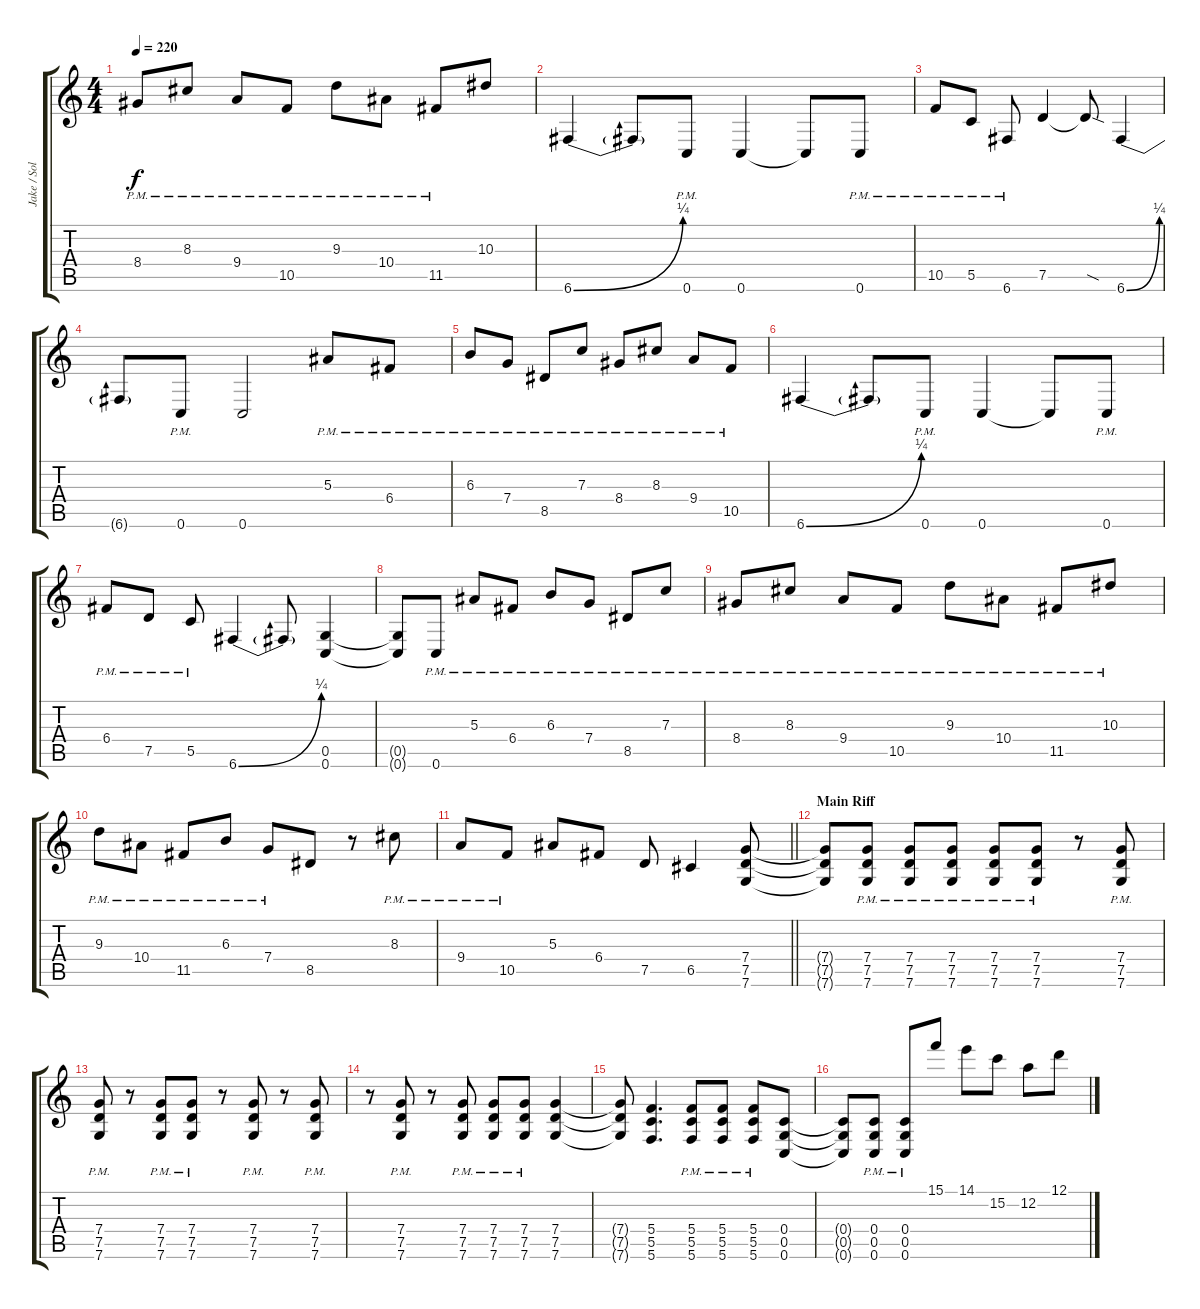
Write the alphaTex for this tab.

\track ("Jake / Solo" "Jake / Sol") {instrument overdrivenguitar}
\staff {score tabs}
\tuning (D4 A3 F3 C3 G2 C2) {hide}
\ts (4 4)
\tempo 220
\clef g2
\ks c
8.4{pm}.8{dy f} 8.3{pm}.8 9.4{pm}.8 10.5{pm}.8 9.3{pm}.8 10.4{pm}.8 11.5{pm}.8 10.3.8 |
6.6{be (bend 0 0 60 1)}.4 6.6{t}.8 0.6{pm}.8 0.6.4 0.6{t}.8 0.6{pm}.8 |
10.5{pm}.8 5.5{pm}.8 6.6{pm}.8 7.5.4 7.5{sod t}.8 6.6{be (bend 0 0 60 1)}.4 |
6.6{t}.8 0.6{pm}.8 0.6.2 5.3{pm}.8 6.4{pm}.8 |
6.3{pm}.8 7.4{pm}.8 8.5{pm}.8 7.3{pm}.8 8.4{pm}.8 8.3{pm}.8 9.4{pm}.8 10.5{pm}.8 |
6.6{be (bend 0 0 60 1)}.4 6.6{t}.8 0.6{pm}.8 0.6.4 0.6{t}.8 0.6{pm}.8 |
6.4{pm}.8 7.5{pm}.8 5.5{pm}.8 6.6{be (bend 0 0 60 1)}.4 6.6{t}.8 (0.5 0.6).4 |
(0.5{t} 0.6{t}).8 0.6{pm}.8 5.3{pm}.8 6.4{pm}.8 6.3{pm}.8 7.4{pm}.8 8.5{pm}.8 7.3{pm}.8 |
8.4{pm}.8 8.3{pm}.8 9.4{pm}.8 10.5{pm}.8 9.3{pm}.8 10.4{pm}.8 11.5{pm}.8 10.3{pm}.8 |
9.3{pm}.8 10.4{pm}.8 11.5{pm}.8 6.3{pm}.8 7.4{pm}.8 8.5.8 r.8 8.3{pm}.8 |
\barLineRight lightlight
9.4{pm}.8 10.5{pm}.8 5.3.8 6.4.8 7.5.8 6.5.4 (7.4 7.5 7.6).8 |
\section ("" "Main Riff")
(7.4{t} 7.5{t} 7.6{t}).8 (7.4{pm} 7.5 7.6{pm}).8 (7.4{pm} 7.5 7.6{pm}).8 (7.4{pm} 7.5 7.6{pm}).8 (7.4{pm} 7.5 7.6{pm}).8 (7.4{pm} 7.5 7.6{pm}).8 r.8 (7.4{pm} 7.5 7.6{pm}).8 |
(7.4{pm} 7.5 7.6{pm}).8 r.8 (7.4{pm} 7.5 7.6{pm}).8 (7.4{pm} 7.5 7.6{pm}).8 r.8 (7.4{pm} 7.5 7.6{pm}).8 r.8 (7.4{pm} 7.5 7.6{pm}).8 |
r.8 (7.4{pm} 7.5 7.6{pm}).8 r.8 (7.4{pm} 7.5 7.6{pm}).8 (7.4{pm} 7.5 7.6{pm}).8 (7.4{pm} 7.5 7.6{pm}).8 (7.4 7.5 7.6).4 |
(7.4{t} 7.5{t} 7.6{t}).8 (5.4 5.5 5.6).4{d} (5.4{pm} 5.5{pm} 5.6{pm}).8 (5.4{pm} 5.5{pm} 5.6{pm}).8 (5.4{pm} 5.5{pm} 5.6{pm}).8 (0.4 0.5 0.6).8 |
(0.4{t} 0.5{t} 0.6{t}).8 (0.4{pm} 0.5{pm} 0.6{pm}).8 (0.4{pm} 0.5{pm} 0.6{pm}).8 15.1.8 14.1.8 15.2.8 12.2.8 12.1.8
